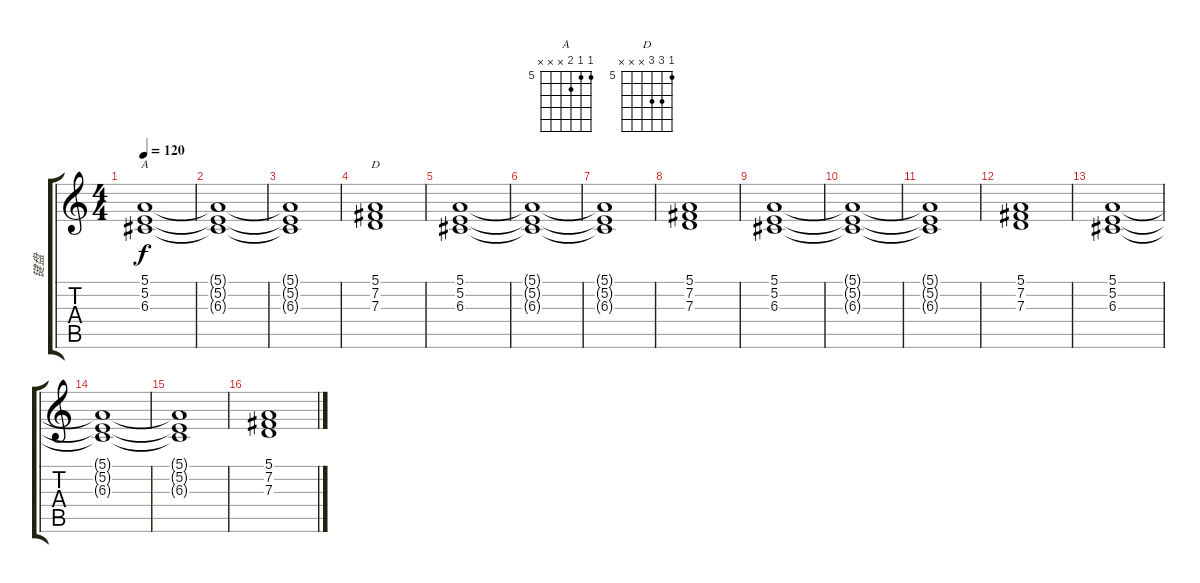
\track ("键盘" "键盘") {instrument stringensemble1}
\staff {score tabs}
\tuning (E4 B3 G3 D3 A2 E2) {hide}
\chord ("A" 5 5 6 x x x) {firstfret 5}
\chord ("D" 5 7 7 x x x) {firstfret 5}
\ts (4 4)
\tempo 120
\clef g2
\ks c
(5.1 5.2 6.3).1{ch "A" dy f} |
(5.1{t} 5.2{t} 6.3{t}).1 |
(5.1{t} 5.2{t} 6.3{t}).1 |
(5.1 7.2 7.3).1{ch "D"} |
(5.1 5.2 6.3).1 |
(5.1{t} 5.2{t} 6.3{t}).1 |
(5.1{t} 5.2{t} 6.3{t}).1 |
(5.1 7.2 7.3).1 |
(5.1 5.2 6.3).1 |
(5.1{t} 5.2{t} 6.3{t}).1 |
(5.1{t} 5.2{t} 6.3{t}).1 |
(5.1 7.2 7.3).1 |
(5.1 5.2 6.3).1 |
(5.1{t} 5.2{t} 6.3{t}).1 |
(5.1{t} 5.2{t} 6.3{t}).1 |
(5.1 7.2 7.3).1
